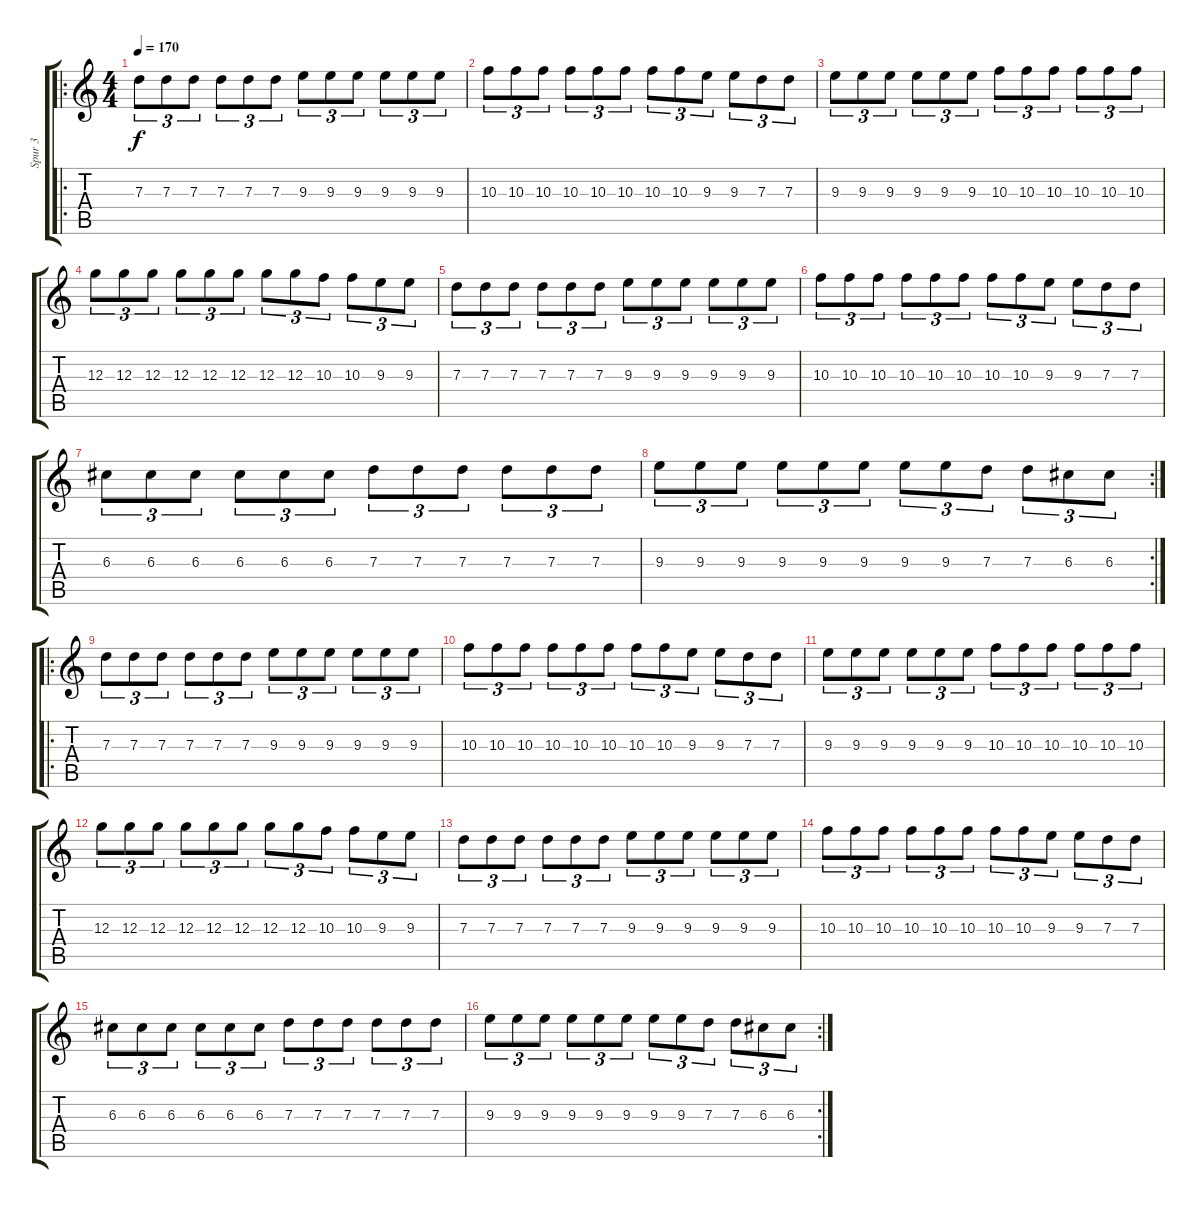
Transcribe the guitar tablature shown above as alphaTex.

\track ("Spur 3" "Spur 3") {instrument acousticguitarnylon}
\staff {score tabs}
\tuning (E4 B3 G3 D3 A2 E2) {hide}
\ro
\ts (4 4)
\tempo 170
\clef g2
\ks c
7.3.8{tu (3 2) dy f} 7.3.8{tu (3 2)} 7.3.8{tu (3 2)} 7.3.8{tu (3 2)} 7.3.8{tu (3 2)} 7.3.8{tu (3 2)} 9.3.8{tu (3 2)} 9.3.8{tu (3 2)} 9.3.8{tu (3 2)} 9.3.8{tu (3 2)} 9.3.8{tu (3 2)} 9.3.8{tu (3 2)} |
10.3.8{tu (3 2)} 10.3.8{tu (3 2)} 10.3.8{tu (3 2)} 10.3.8{tu (3 2)} 10.3.8{tu (3 2)} 10.3.8{tu (3 2)} 10.3.8{tu (3 2)} 10.3.8{tu (3 2)} 9.3.8{tu (3 2)} 9.3.8{tu (3 2)} 7.3.8{tu (3 2)} 7.3.8{tu (3 2)} |
9.3.8{tu (3 2)} 9.3.8{tu (3 2)} 9.3.8{tu (3 2)} 9.3.8{tu (3 2)} 9.3.8{tu (3 2)} 9.3.8{tu (3 2)} 10.3.8{tu (3 2)} 10.3.8{tu (3 2)} 10.3.8{tu (3 2)} 10.3.8{tu (3 2)} 10.3.8{tu (3 2)} 10.3.8{tu (3 2)} |
12.3.8{tu (3 2)} 12.3.8{tu (3 2)} 12.3.8{tu (3 2)} 12.3.8{tu (3 2)} 12.3.8{tu (3 2)} 12.3.8{tu (3 2)} 12.3.8{tu (3 2)} 12.3.8{tu (3 2)} 10.3.8{tu (3 2)} 10.3.8{tu (3 2)} 9.3.8{tu (3 2)} 9.3.8{tu (3 2)} |
7.3.8{tu (3 2)} 7.3.8{tu (3 2)} 7.3.8{tu (3 2)} 7.3.8{tu (3 2)} 7.3.8{tu (3 2)} 7.3.8{tu (3 2)} 9.3.8{tu (3 2)} 9.3.8{tu (3 2)} 9.3.8{tu (3 2)} 9.3.8{tu (3 2)} 9.3.8{tu (3 2)} 9.3.8{tu (3 2)} |
10.3.8{tu (3 2)} 10.3.8{tu (3 2)} 10.3.8{tu (3 2)} 10.3.8{tu (3 2)} 10.3.8{tu (3 2)} 10.3.8{tu (3 2)} 10.3.8{tu (3 2)} 10.3.8{tu (3 2)} 9.3.8{tu (3 2)} 9.3.8{tu (3 2)} 7.3.8{tu (3 2)} 7.3.8{tu (3 2)} |
6.3.8{tu (3 2)} 6.3.8{tu (3 2)} 6.3.8{tu (3 2)} 6.3.8{tu (3 2)} 6.3.8{tu (3 2)} 6.3.8{tu (3 2)} 7.3.8{tu (3 2)} 7.3.8{tu (3 2)} 7.3.8{tu (3 2)} 7.3.8{tu (3 2)} 7.3.8{tu (3 2)} 7.3.8{tu (3 2)} |
\rc 2
9.3.8{tu (3 2)} 9.3.8{tu (3 2)} 9.3.8{tu (3 2)} 9.3.8{tu (3 2)} 9.3.8{tu (3 2)} 9.3.8{tu (3 2)} 9.3.8{tu (3 2)} 9.3.8{tu (3 2)} 7.3.8{tu (3 2)} 7.3.8{tu (3 2)} 6.3.8{tu (3 2)} 6.3.8{tu (3 2)} |
\ro
7.3.8{tu (3 2)} 7.3.8{tu (3 2)} 7.3.8{tu (3 2)} 7.3.8{tu (3 2)} 7.3.8{tu (3 2)} 7.3.8{tu (3 2)} 9.3.8{tu (3 2)} 9.3.8{tu (3 2)} 9.3.8{tu (3 2)} 9.3.8{tu (3 2)} 9.3.8{tu (3 2)} 9.3.8{tu (3 2)} |
10.3.8{tu (3 2)} 10.3.8{tu (3 2)} 10.3.8{tu (3 2)} 10.3.8{tu (3 2)} 10.3.8{tu (3 2)} 10.3.8{tu (3 2)} 10.3.8{tu (3 2)} 10.3.8{tu (3 2)} 9.3.8{tu (3 2)} 9.3.8{tu (3 2)} 7.3.8{tu (3 2)} 7.3.8{tu (3 2)} |
9.3.8{tu (3 2)} 9.3.8{tu (3 2)} 9.3.8{tu (3 2)} 9.3.8{tu (3 2)} 9.3.8{tu (3 2)} 9.3.8{tu (3 2)} 10.3.8{tu (3 2)} 10.3.8{tu (3 2)} 10.3.8{tu (3 2)} 10.3.8{tu (3 2)} 10.3.8{tu (3 2)} 10.3.8{tu (3 2)} |
12.3.8{tu (3 2)} 12.3.8{tu (3 2)} 12.3.8{tu (3 2)} 12.3.8{tu (3 2)} 12.3.8{tu (3 2)} 12.3.8{tu (3 2)} 12.3.8{tu (3 2)} 12.3.8{tu (3 2)} 10.3.8{tu (3 2)} 10.3.8{tu (3 2)} 9.3.8{tu (3 2)} 9.3.8{tu (3 2)} |
7.3.8{tu (3 2)} 7.3.8{tu (3 2)} 7.3.8{tu (3 2)} 7.3.8{tu (3 2)} 7.3.8{tu (3 2)} 7.3.8{tu (3 2)} 9.3.8{tu (3 2)} 9.3.8{tu (3 2)} 9.3.8{tu (3 2)} 9.3.8{tu (3 2)} 9.3.8{tu (3 2)} 9.3.8{tu (3 2)} |
10.3.8{tu (3 2)} 10.3.8{tu (3 2)} 10.3.8{tu (3 2)} 10.3.8{tu (3 2)} 10.3.8{tu (3 2)} 10.3.8{tu (3 2)} 10.3.8{tu (3 2)} 10.3.8{tu (3 2)} 9.3.8{tu (3 2)} 9.3.8{tu (3 2)} 7.3.8{tu (3 2)} 7.3.8{tu (3 2)} |
6.3.8{tu (3 2)} 6.3.8{tu (3 2)} 6.3.8{tu (3 2)} 6.3.8{tu (3 2)} 6.3.8{tu (3 2)} 6.3.8{tu (3 2)} 7.3.8{tu (3 2)} 7.3.8{tu (3 2)} 7.3.8{tu (3 2)} 7.3.8{tu (3 2)} 7.3.8{tu (3 2)} 7.3.8{tu (3 2)} |
\rc 2
9.3.8{tu (3 2)} 9.3.8{tu (3 2)} 9.3.8{tu (3 2)} 9.3.8{tu (3 2)} 9.3.8{tu (3 2)} 9.3.8{tu (3 2)} 9.3.8{tu (3 2)} 9.3.8{tu (3 2)} 7.3.8{tu (3 2)} 7.3.8{tu (3 2)} 6.3.8{tu (3 2)} 6.3.8{tu (3 2)}
